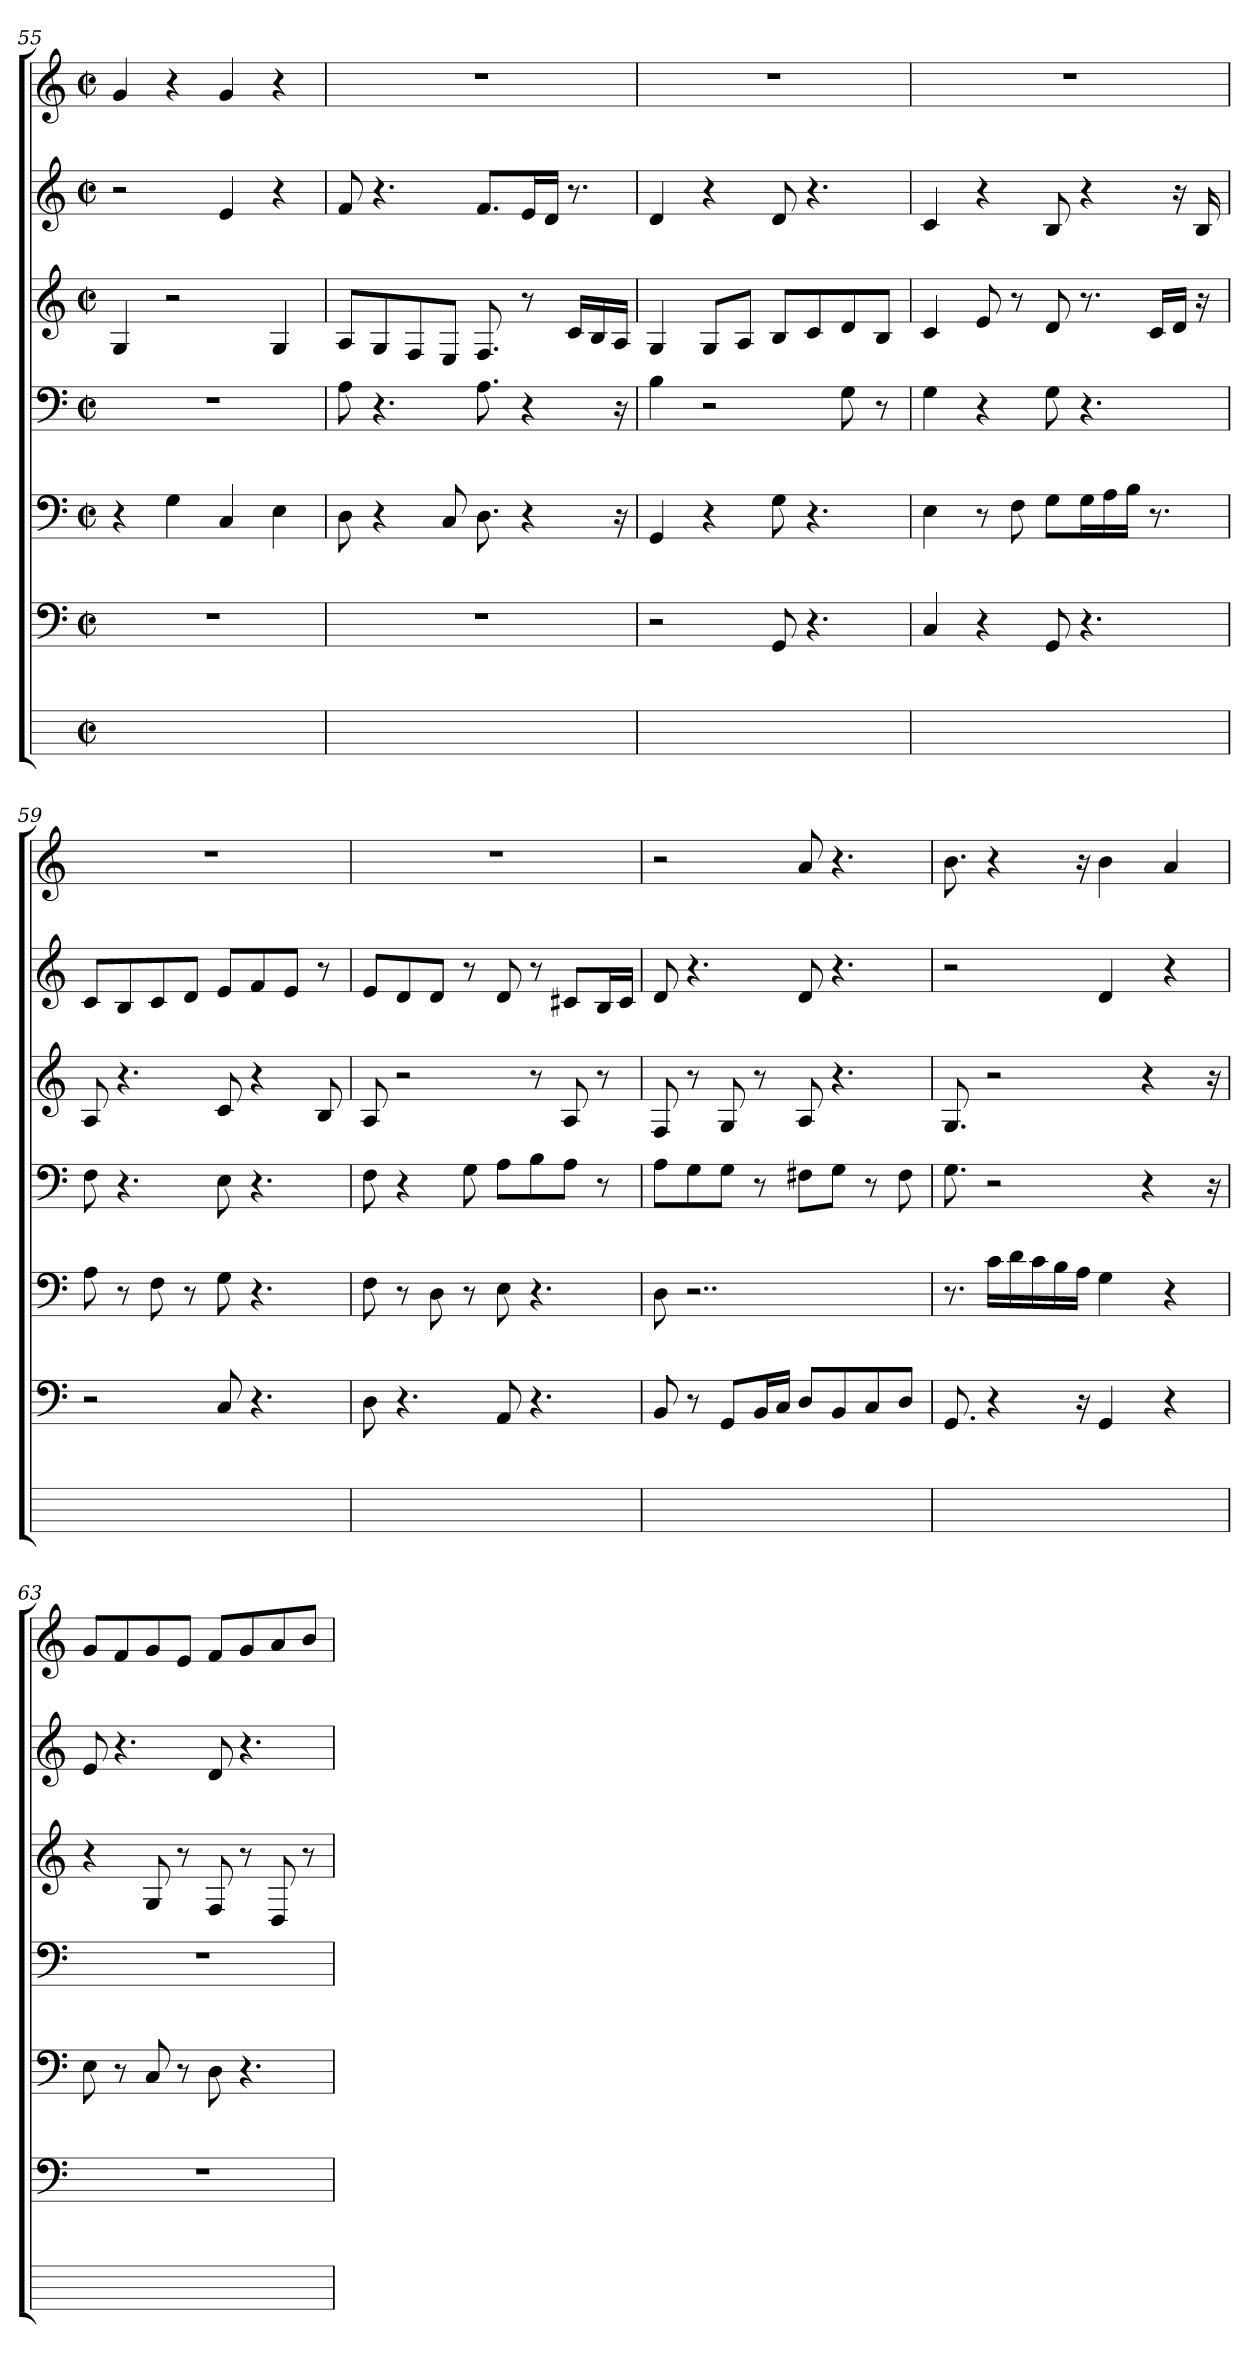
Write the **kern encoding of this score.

**kern	**kern	**kern	**kern	**kern	**kern	**kern
*part7	*part6	*part5	*part4	*part3	*part2	*part1
*staff7	*staff6	*staff5	*staff4	*staff3	*staff2	*staff1
*	*clefF4	*clefF4	*clefF4	*clefG2	*clefG2	*clefG2
*	*k[]	*k[]	*k[]	*k[]	*k[]	*k[]
*	*C:	*C:	*C:	*C:	*C:	*C:
*M2/2	*M2/2	*M2/2	*M2/2	*M2/2	*M2/2	*M2/2
*met(c|)	*met(c|)	*met(c|)	*met(c|)	*met(c|)	*met(c|)	*met(c|)
=55	=55	=55	=55	=55	=55	=55
1ryy	1r	4r	1r	4G	2r	4g
.	.	4G	.	2r	.	4r
.	.	4C	.	.	4e	4gi
.	.	4E	.	4G	4r	4r
=56	=56	=56	=56	=56	=56	=56
1ryy	1r	8D	8A	8AL	8f	1r
.	.	4r	4.r	8G	4.r	.
.	.	.	.	8F	.	.
.	.	8C	.	8EJ	.	.
.	.	8.D	8.Ai	8.F	8.fiL	.
.	.	4r	4r	8r	16ejL	.
.	.	.	.	.	16dJJ	.
.	.	.	.	16cjLL	8.r	.
.	.	.	.	16Bj	.	.
.	.	16r	16r	16AjJJ	.	.
=57	=57	=57	=57	=57	=57	=57
1ryy	2r	4GG	4B	4G	4d	1r
.	.	4r	2r	8GjL	4r	.
.	.	.	.	8AJ	.	.
.	8GG	8G	.	8BL	8d	.
.	4.r	4.r	.	8c	4.r	.
.	.	.	8G	8d	.	.
.	.	.	8r	8BJ	.	.
=58	=58	=58	=58	=58	=58	=58
1ryy	4C	4E	4G	4c	4c	1r
.	4r	8r	4r	8e	4r	.
.	.	8F	.	8r	.	.
.	8GG	8GL	8G	8d	8B	.
.	4.r	16GiL	4.r	8.r	4r	.
.	.	16Aj	.	.	.	.
.	.	16BJJ	.	.	.	.
.	.	8.r	.	16cjLL	.	.
.	.	.	.	16diJJ	16r	.
.	.	.	.	16r	16Bj	.
=59	=59	=59	=59	=59	=59	=59
1ryy	2r	8A	8F	8A	8cL	1r
.	.	8r	4.r	4.r	8Bj	.
.	.	8F	.	.	8ci	.
.	.	8r	.	.	8dJ	.
.	8C	8G	8E	8c	8eL	.
.	4.r	4.r	4.r	4r	8f	.
.	.	.	.	.	8eJ	.
.	.	.	.	8B	8r	.
=60	=60	=60	=60	=60	=60	=60
1ryy	8D	8F	8F	8A	8eiL	1r
.	4.r	8r	4r	2r	8d	.
.	.	8D	.	.	8dJ	.
.	.	8r	8G	.	8r	.
.	8AA	8E	8AL	.	8di	.
.	4.r	4.r	8B	8r	8r	.
.	.	.	8AJ	8A	8c#XL	.
.	.	.	8r	8r	16BjL	.
.	.	.	.	.	16c#jJJ	.
=61	=61	=61	=61	=61	=61	=61
1ryy	8BB	8D	8AiL	8F	8d	2r
.	8r	2..r	8G	8r	4.r	.
.	8GGL	.	8GJ	8G	.	.
.	16BBjL	.	8r	8r	.	.
.	16CjJJ	.	.	.	.	.
.	8DL	.	8F#XZL	8A	8di	8a
.	8BBZ	.	8GiJ	4.r	4.r	4.r
.	8CZ	.	8r	.	.	.
.	8DiJ	.	8F#i	.	.	.
=62	=62	=62	=62	=62	=62	=62
1ryy	8.GG	8.r	8.G	8.G	2r	8.b
.	4r	16cjLL	2r	2r	.	4r
.	.	16dj	.	.	.	.
.	.	16cj	.	.	.	.
.	.	16Bj	.	.	.	.
.	16r	16AjJJ	.	.	.	16r
.	4GGi	4G	.	.	4d	4bi
.	.	.	4r	4r	.	.
.	4r	4r	.	.	4r	4a
.	.	.	16r	16r	.	.
=63	=63	=63	=63	=63	=63	=63
1ryy	1r	8E	1r	4r	8e	8gL
.	.	8r	.	.	4.r	8f
.	.	8C	.	8G	.	8g
.	.	8r	.	8r	.	8eJ
.	.	8D	.	8F	8d	8fL
.	.	4.r	.	8r	4.r	8gj
.	.	.	.	8D	.	8a
.	.	.	.	8r	.	8bjJ
=	=	=	=	=	=	=
*-	*-	*-	*-	*-	*-	*-
